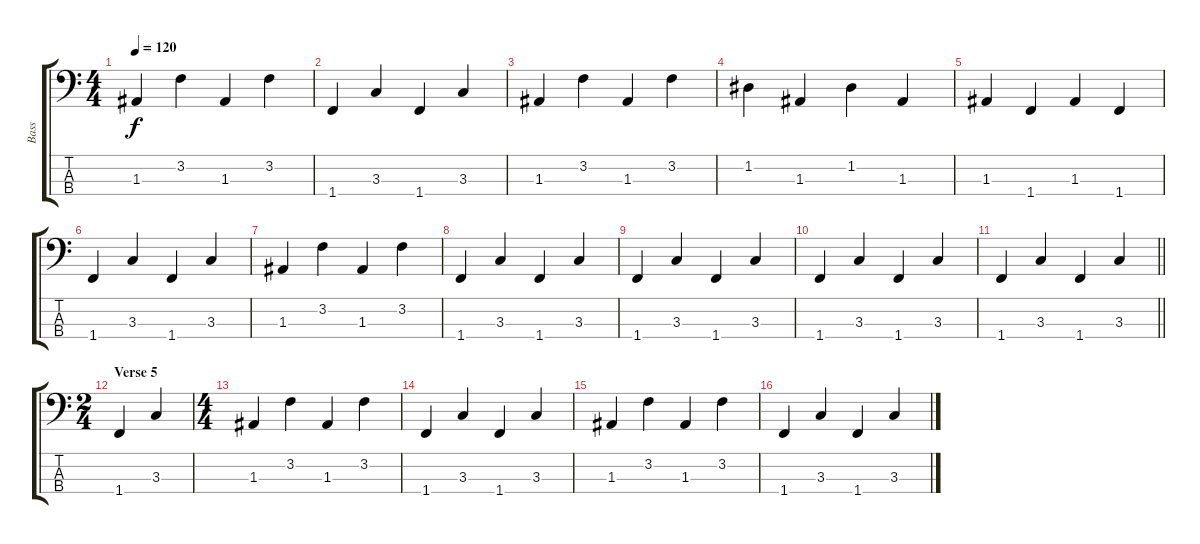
\track ("Bass" "Bass") {instrument electricbasspick}
\staff {score tabs}
\tuning (G2 D2 A1 E1) {hide}
\ts (4 4)
\tempo 120
\clef f4
\ks c
1.3.4{dy f} 3.2.4 1.3.4 3.2.4 |
1.4.4 3.3.4 1.4.4 3.3.4 |
1.3.4 3.2.4 1.3.4 3.2.4 |
1.2.4 1.3.4 1.2.4 1.3.4 |
1.3.4 1.4.4 1.3.4 1.4.4 |
1.4.4 3.3.4 1.4.4 3.3.4 |
1.3.4 3.2.4 1.3.4 3.2.4 |
1.4.4 3.3.4 1.4.4 3.3.4 |
1.4.4 3.3.4 1.4.4 3.3.4 |
1.4.4 3.3.4 1.4.4 3.3.4 |
\barLineRight lightlight
1.4.4 3.3.4 1.4.4 3.3.4 |
\ts (2 4)
\section ("" "Verse 5")
1.4.4 3.3.4 |
\ts (4 4)
1.3.4 3.2.4 1.3.4 3.2.4 |
1.4.4 3.3.4 1.4.4 3.3.4 |
1.3.4 3.2.4 1.3.4 3.2.4 |
1.4.4 3.3.4 1.4.4 3.3.4
